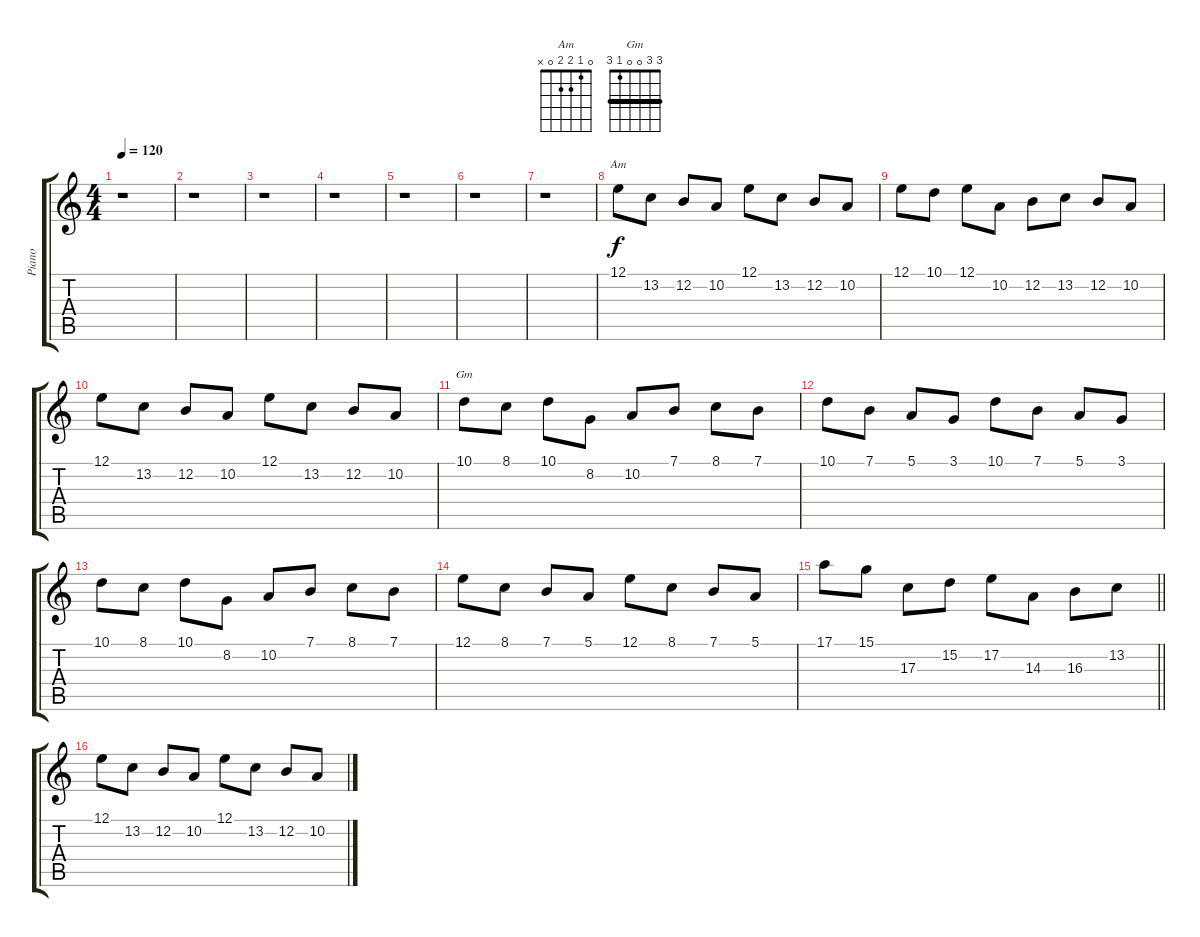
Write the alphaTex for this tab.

\track ("Piano" "Piano") {instrument brightacousticpiano}
\staff {score tabs}
\tuning (E4 B3 G3 D3 A2 E2) {hide}
\chord ("Am" 0 1 2 2 0 x)
\chord ("Gm" 3 3 0 0 1 3) {barre 3}
\ts (4 4)
\tempo 120
\clef g2
\ks c
r.1{dy f} |
r.1 |
r.1 |
r.1 |
r.1 |
r.1 |
r.1 |
12.1.8{ch "Am"} 13.2.8 12.2.8 10.2.8 12.1.8 13.2.8 12.2.8 10.2.8 |
12.1.8 10.1.8 12.1.8 10.2.8 12.2.8 13.2.8 12.2.8 10.2.8 |
12.1.8 13.2.8 12.2.8 10.2.8 12.1.8 13.2.8 12.2.8 10.2.8 |
10.1.8{ch "Gm"} 8.1.8 10.1.8 8.2.8 10.2.8 7.1.8 8.1.8 7.1.8 |
10.1.8 7.1.8 5.1.8 3.1.8 10.1.8 7.1.8 5.1.8 3.1.8 |
10.1.8 8.1.8 10.1.8 8.2.8 10.2.8 7.1.8 8.1.8 7.1.8 |
12.1.8 8.1.8 7.1.8 5.1.8 12.1.8 8.1.8 7.1.8 5.1.8 |
\barLineRight lightlight
17.1.8 15.1.8 17.3.8 15.2.8 17.2.8 14.3.8 16.3.8 13.2.8 |
12.1.8 13.2.8 12.2.8 10.2.8 12.1.8 13.2.8 12.2.8 10.2.8
